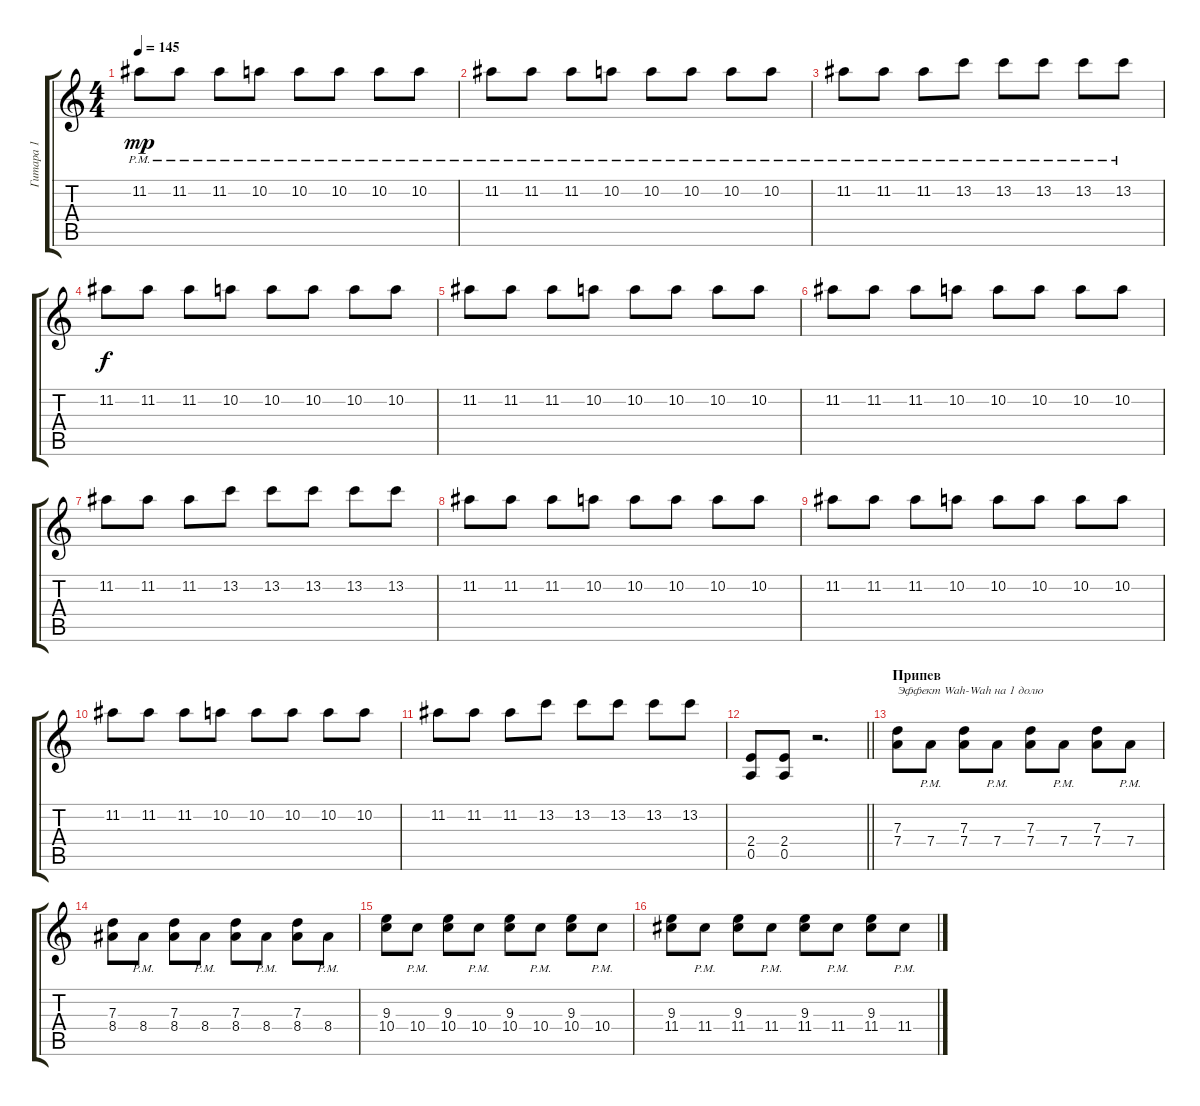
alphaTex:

\track ("Гитара 1" "Гитара 1") {instrument distortionguitar}
\staff {score tabs}
\tuning (E4 B3 G3 D3 A2 E2) {hide}
\ts (4 4)
\tempo 145
\clef g2
\ks c
11.2{pm}.8{dy mp} 11.2{pm}.8 11.2{pm}.8 10.2{pm}.8 10.2{pm}.8 10.2{pm}.8 10.2{pm}.8 10.2{pm}.8 |
11.2{pm}.8 11.2{pm}.8 11.2{pm}.8 10.2{pm}.8 10.2{pm}.8 10.2{pm}.8 10.2{pm}.8 10.2{pm}.8 |
11.2{pm}.8 11.2{pm}.8 11.2{pm}.8 13.2{pm}.8 13.2{pm}.8 13.2{pm}.8 13.2{pm}.8 13.2{pm}.8 |
11.2.8{dy f} 11.2.8 11.2.8 10.2.8 10.2.8 10.2.8 10.2.8 10.2.8 |
11.2.8 11.2.8 11.2.8 10.2.8 10.2.8 10.2.8 10.2.8 10.2.8 |
11.2.8 11.2.8 11.2.8 10.2.8 10.2.8 10.2.8 10.2.8 10.2.8 |
11.2.8 11.2.8 11.2.8 13.2.8 13.2.8 13.2.8 13.2.8 13.2.8 |
11.2.8 11.2.8 11.2.8 10.2.8 10.2.8 10.2.8 10.2.8 10.2.8 |
11.2.8 11.2.8 11.2.8 10.2.8 10.2.8 10.2.8 10.2.8 10.2.8 |
11.2.8 11.2.8 11.2.8 10.2.8 10.2.8 10.2.8 10.2.8 10.2.8 |
11.2.8 11.2.8 11.2.8 13.2.8 13.2.8 13.2.8 13.2.8 13.2.8 |
\barLineRight lightlight
(2.4 0.5).8 (2.4 0.5).8 r.2{d} |
\section ("" "Припев")
(7.3 7.4).8{txt "Эффект Wah-Wah на 1 долю"} 7.4{pm}.8 (7.3 7.4).8 7.4{pm}.8 (7.3 7.4).8 7.4{pm}.8 (7.3 7.4).8 7.4{pm}.8 |
(7.3 8.4).8 8.4{pm}.8 (7.3 8.4).8 8.4{pm}.8 (7.3 8.4).8 8.4{pm}.8 (7.3 8.4).8 8.4{pm}.8 |
(9.3 10.4).8 10.4{pm}.8 (9.3 10.4).8 10.4{pm}.8 (9.3 10.4).8 10.4{pm}.8 (9.3 10.4).8 10.4{pm}.8 |
(9.3 11.4).8 11.4{pm}.8 (9.3 11.4).8 11.4{pm}.8 (9.3 11.4).8 11.4{pm}.8 (9.3 11.4).8 11.4{pm}.8
